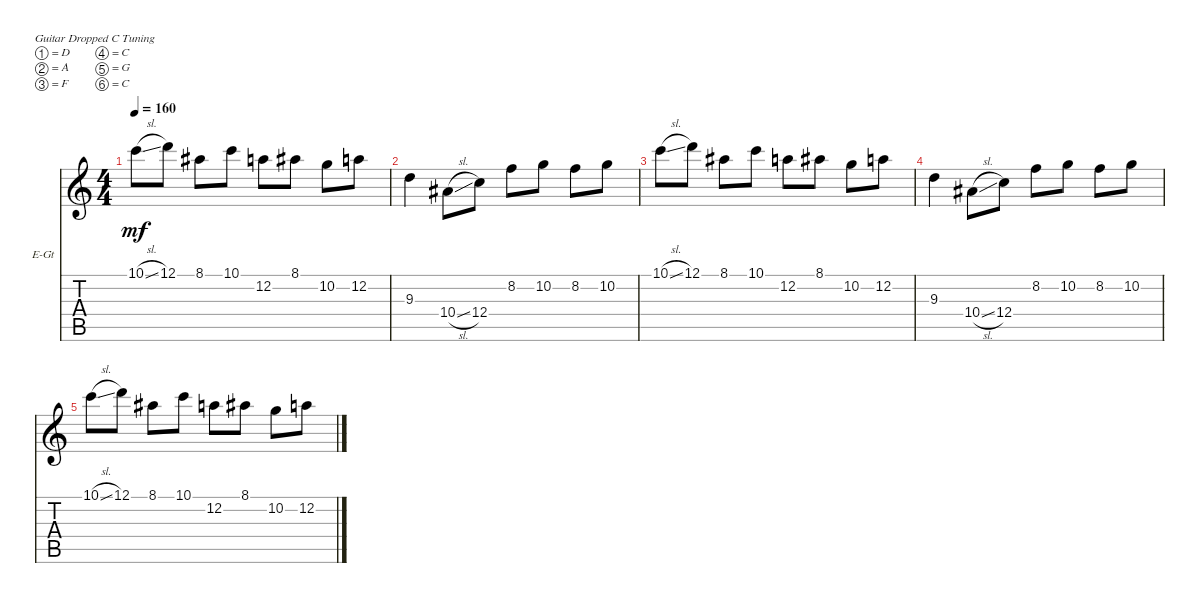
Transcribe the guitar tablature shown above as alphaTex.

\defaultSystemsLayout 4
\bracketExtendMode nobrackets
\firstSystemTrackNameOrientation horizontal
\otherSystemsTrackNameOrientation horizontal
\track ("Gajic" "E-Gt") {instrument distortionguitar}
\staff {score tabs}
\tuning (D4 A3 F3 C3 G2 C2)
\ts (4 4)
\tempo 160
\clef g2
\ks c
10.1{sl}.8{dy mf} 12.1.8 8.1.8 10.1.8 12.2.8 8.1.8 10.2.8 12.2.8 |
9.3.4 10.4{sl}.8 12.4.8 8.2.8 10.2.8 8.2.8 10.2.8 |
10.1{sl}.8 12.1.8 8.1.8 10.1.8 12.2.8 8.1.8 10.2.8 12.2.8 |
9.3.4 10.4{sl}.8 12.4.8 8.2.8 10.2.8 8.2.8 10.2.8 |
10.1{sl}.8 12.1.8 8.1.8 10.1.8 12.2.8 8.1.8 10.2.8 12.2.8
